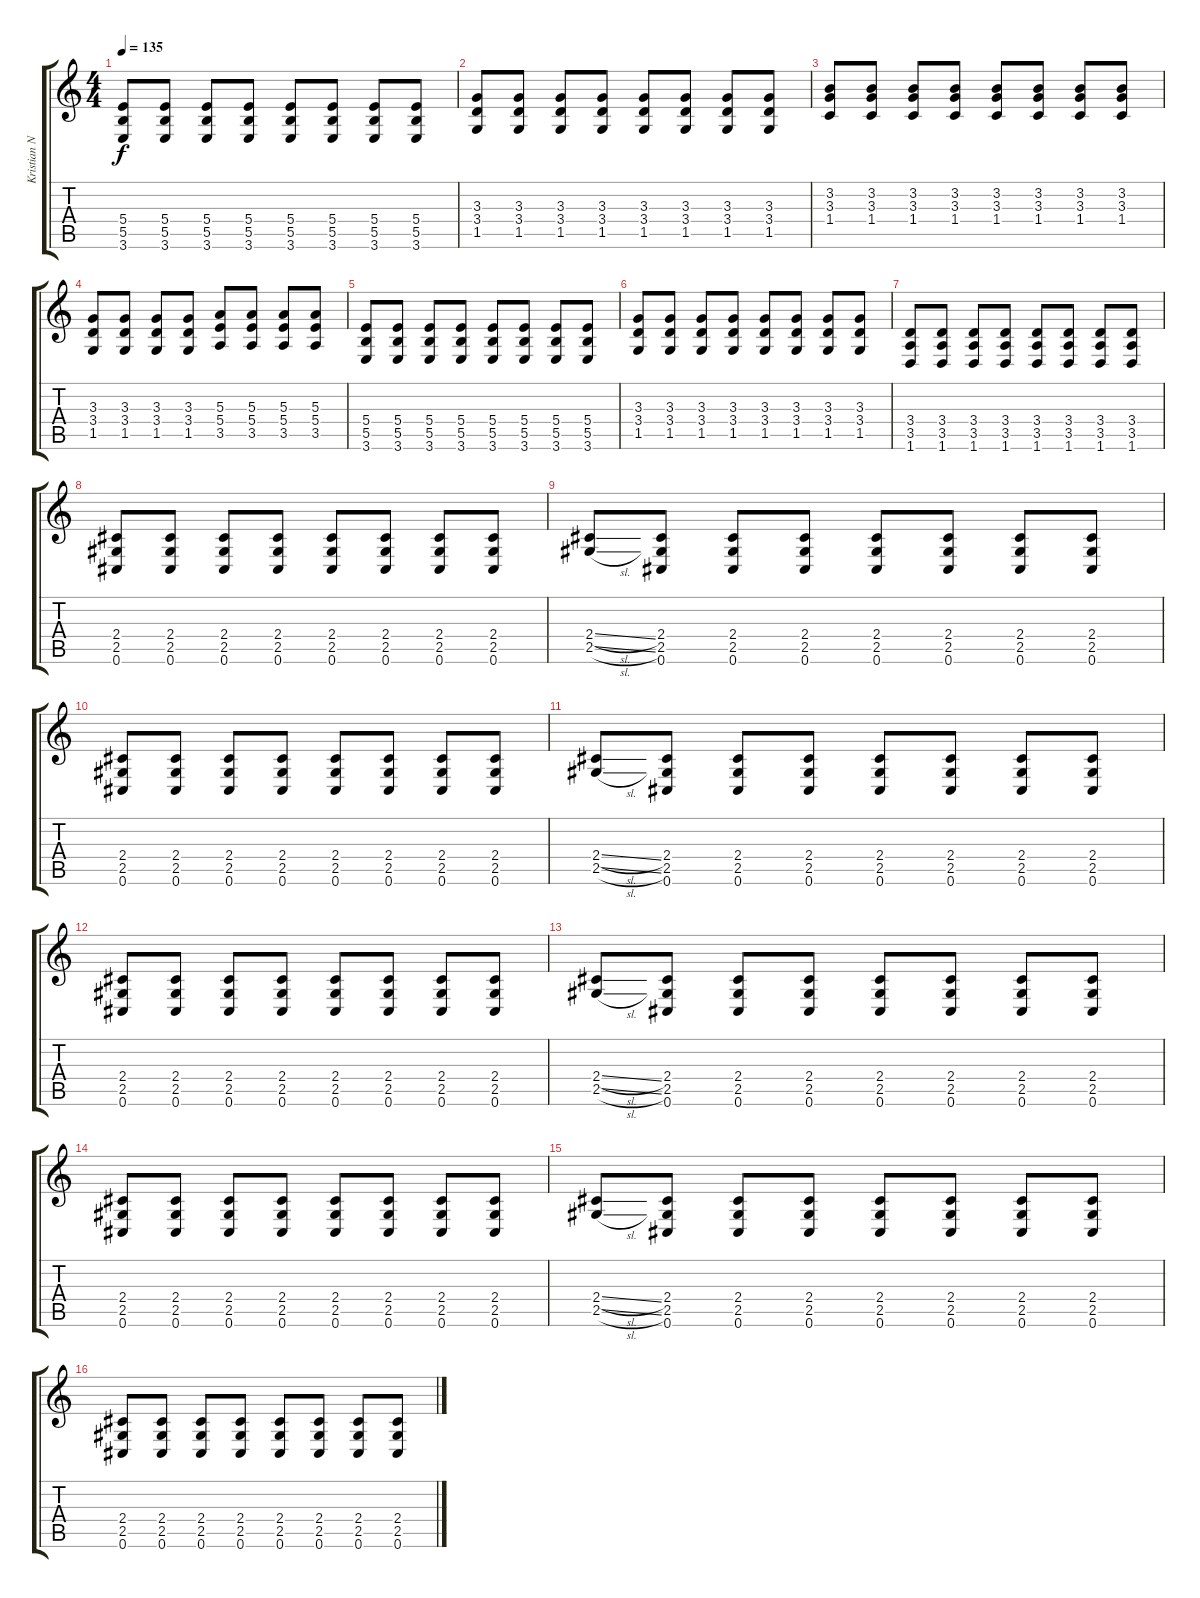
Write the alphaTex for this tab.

\track ("Kristian Niemann" "Kristian N") {instrument distortionguitar}
\staff {score tabs}
\tuning (Db4 Ab3 E3 B2 Gb2 Db2) {hide}
\ts (4 4)
\tempo 135
\clef g2
\ks c
(5.4 5.5 3.6).8{dy f} (5.4 5.5 3.6).8 (5.4 5.5 3.6).8 (5.4 5.5 3.6).8 (5.4 5.5 3.6).8 (5.4 5.5 3.6).8 (5.4 5.5 3.6).8 (5.4 5.5 3.6).8 |
(3.3 3.4 1.5).8 (3.3 3.4 1.5).8 (3.3 3.4 1.5).8 (3.3 3.4 1.5).8 (3.3 3.4 1.5).8 (3.3 3.4 1.5).8 (3.3 3.4 1.5).8 (3.3 3.4 1.5).8 |
(3.2 3.3 1.4).8 (3.2 3.3 1.4).8 (3.2 3.3 1.4).8 (3.2 3.3 1.4).8 (3.2 3.3 1.4).8 (3.2 3.3 1.4).8 (3.2 3.3 1.4).8 (3.2 3.3 1.4).8 |
(3.3 3.4 1.5).8 (3.3 3.4 1.5).8 (3.3 3.4 1.5).8 (3.3 3.4 1.5).8 (5.3 5.4 3.5).8 (5.3 5.4 3.5).8 (5.3 5.4 3.5).8 (5.3 5.4 3.5).8 |
(5.4 5.5 3.6).8 (5.4 5.5 3.6).8 (5.4 5.5 3.6).8 (5.4 5.5 3.6).8 (5.4 5.5 3.6).8 (5.4 5.5 3.6).8 (5.4 5.5 3.6).8 (5.4 5.5 3.6).8 |
(3.3 3.4 1.5).8 (3.3 3.4 1.5).8 (3.3 3.4 1.5).8 (3.3 3.4 1.5).8 (3.3 3.4 1.5).8 (3.3 3.4 1.5).8 (3.3 3.4 1.5).8 (3.3 3.4 1.5).8 |
(3.4 3.5 1.6).8 (3.4 3.5 1.6).8 (3.4 3.5 1.6).8 (3.4 3.5 1.6).8 (3.4 3.5 1.6).8 (3.4 3.5 1.6).8 (3.4 3.5 1.6).8 (3.4 3.5 1.6).8 |
(2.4 2.5 0.6).8 (2.4 2.5 0.6).8 (2.4 2.5 0.6).8 (2.4 2.5 0.6).8 (2.4 2.5 0.6).8 (2.4 2.5 0.6).8 (2.4 2.5 0.6).8 (2.4 2.5 0.6).8 |
(2.4{sl} 2.5{sl}).8 (2.4 2.5 0.6).8 (2.4 2.5 0.6).8 (2.4 2.5 0.6).8 (2.4 2.5 0.6).8 (2.4 2.5 0.6).8 (2.4 2.5 0.6).8 (2.4 2.5 0.6).8 |
(2.4 2.5 0.6).8 (2.4 2.5 0.6).8 (2.4 2.5 0.6).8 (2.4 2.5 0.6).8 (2.4 2.5 0.6).8 (2.4 2.5 0.6).8 (2.4 2.5 0.6).8 (2.4 2.5 0.6).8 |
(2.4{sl} 2.5{sl}).8 (2.4 2.5 0.6).8 (2.4 2.5 0.6).8 (2.4 2.5 0.6).8 (2.4 2.5 0.6).8 (2.4 2.5 0.6).8 (2.4 2.5 0.6).8 (2.4 2.5 0.6).8 |
(2.4 2.5 0.6).8 (2.4 2.5 0.6).8 (2.4 2.5 0.6).8 (2.4 2.5 0.6).8 (2.4 2.5 0.6).8 (2.4 2.5 0.6).8 (2.4 2.5 0.6).8 (2.4 2.5 0.6).8 |
(2.4{sl} 2.5{sl}).8 (2.4 2.5 0.6).8 (2.4 2.5 0.6).8 (2.4 2.5 0.6).8 (2.4 2.5 0.6).8 (2.4 2.5 0.6).8 (2.4 2.5 0.6).8 (2.4 2.5 0.6).8 |
(2.4 2.5 0.6).8 (2.4 2.5 0.6).8 (2.4 2.5 0.6).8 (2.4 2.5 0.6).8 (2.4 2.5 0.6).8 (2.4 2.5 0.6).8 (2.4 2.5 0.6).8 (2.4 2.5 0.6).8 |
(2.4{sl} 2.5{sl}).8 (2.4 2.5 0.6).8 (2.4 2.5 0.6).8 (2.4 2.5 0.6).8 (2.4 2.5 0.6).8 (2.4 2.5 0.6).8 (2.4 2.5 0.6).8 (2.4 2.5 0.6).8 |
(2.4 2.5 0.6).8 (2.4 2.5 0.6).8 (2.4 2.5 0.6).8 (2.4 2.5 0.6).8 (2.4 2.5 0.6).8 (2.4 2.5 0.6).8 (2.4 2.5 0.6).8 (2.4 2.5 0.6).8
